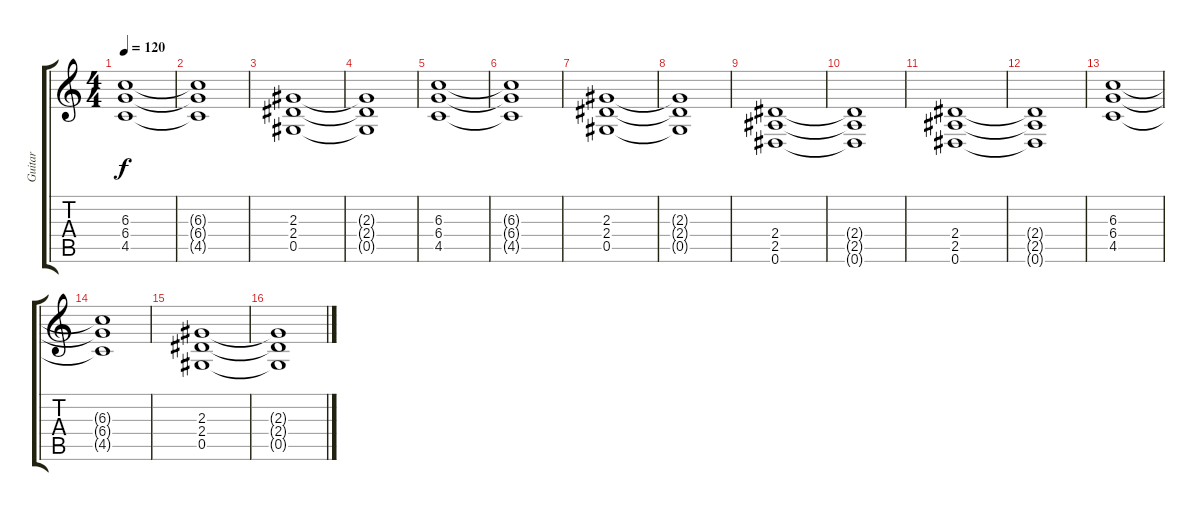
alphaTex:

\track ("Guitar" "Guitar") {instrument distortionguitar}
\staff {score tabs}
\tuning (Eb4 Bb3 Gb3 Db3 Ab2 Eb2) {hide}
\ts (4 4)
\tempo 120
\clef g2
\ks c
(6.3 6.4 4.5).1{dy f} |
(6.3{t} 6.4{t} 4.5{t}).1 |
(2.3 2.4 0.5).1 |
(2.3{t} 2.4{t} 0.5{t}).1 |
(6.3 6.4 4.5).1 |
(6.3{t} 6.4{t} 4.5{t}).1 |
(2.3 2.4 0.5).1 |
(2.3{t} 2.4{t} 0.5{t}).1 |
(2.4 2.5 0.6).1{volume 9} |
(2.4{t} 2.5{t} 0.6{t}).1 |
(2.4 2.5 0.6).1 |
(2.4{t} 2.5{t} 0.6{t}).1 |
(6.3 6.4 4.5).1{volume 8} |
(6.3{t} 6.4{t} 4.5{t}).1 |
(2.3 2.4 0.5).1 |
(2.3{t} 2.4{t} 0.5{t}).1
